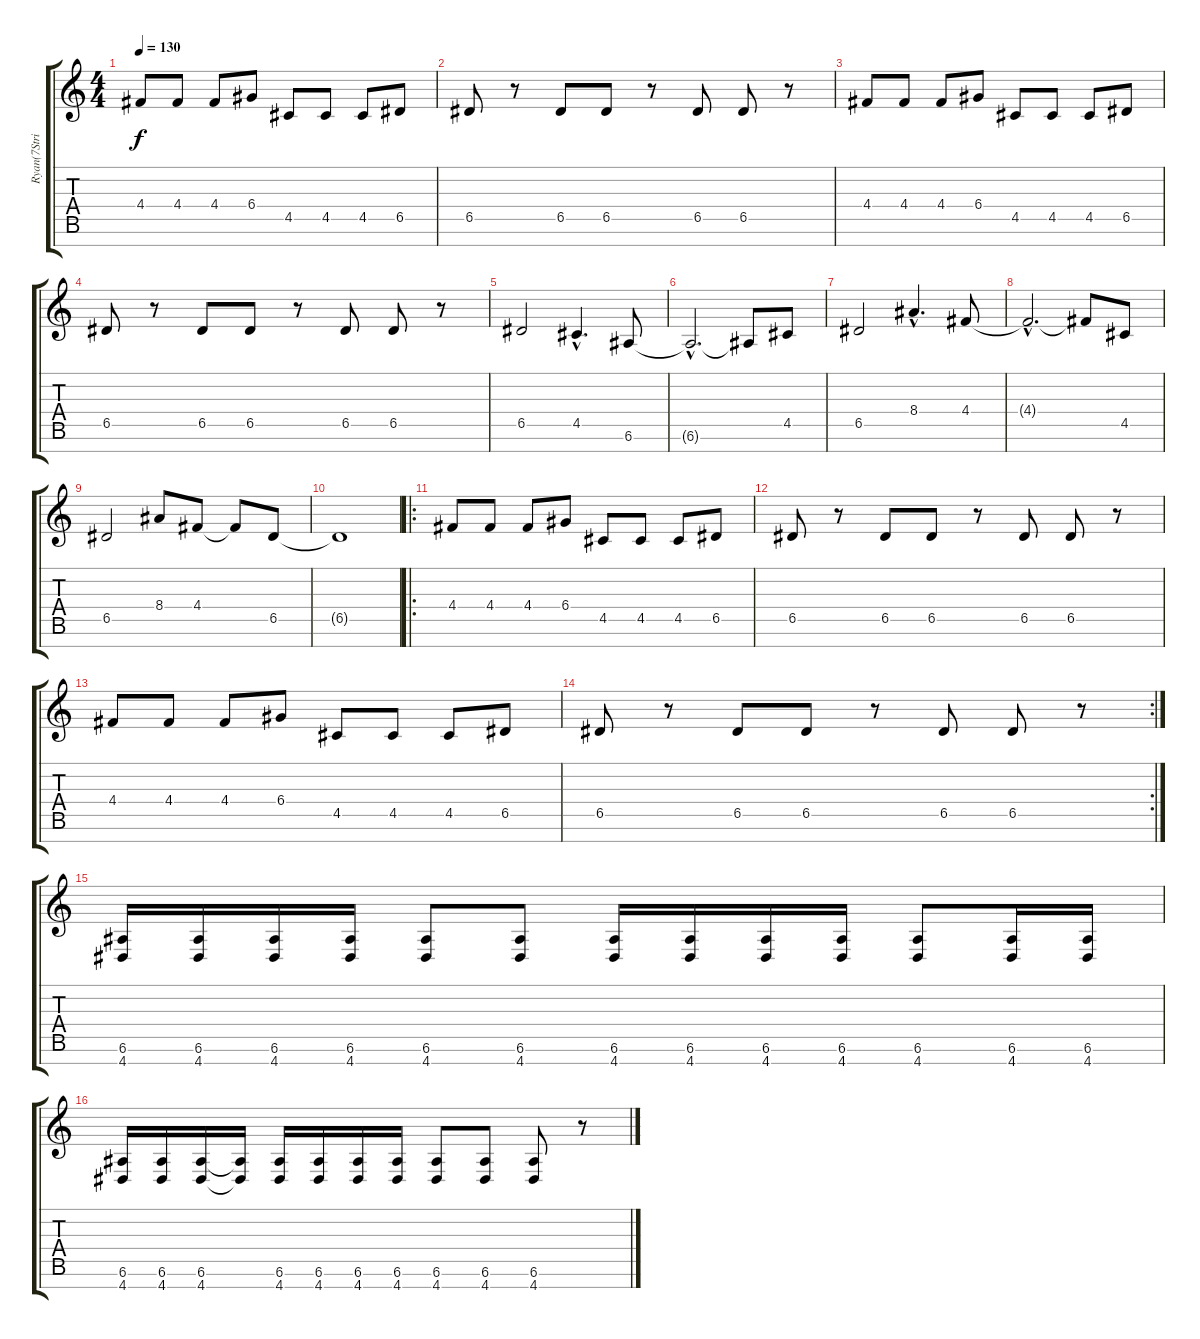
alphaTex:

\track ("Ryan(7Strings)" "Ryan(7Stri") {instrument overdrivenguitar}
\staff {score tabs}
\tuning (E4 B3 G3 D3 A2 E2 B1) {hide}
\ts (4 4)
\tempo 130
\clef g2
\ks c
4.4.8{dy f} 4.4.8 4.4.8 6.4.8 4.5.8 4.5.8 4.5.8 6.5.8 |
6.5.8 r.8 6.5.8 6.5.8 r.8 6.5.8 6.5.8 r.8 |
4.4.8 4.4.8 4.4.8 6.4.8 4.5.8 4.5.8 4.5.8 6.5.8 |
6.5.8 r.8 6.5.8 6.5.8 r.8 6.5.8 6.5.8 r.8 |
6.5.2 4.5{hac}.4{d} 6.6.8 |
6.6{hac t}.2{d} 6.6{t}.8 4.5.8 |
6.5.2 8.4{hac}.4{d} 4.4.8 |
4.4{hac t}.2{d} 4.4{t}.8 4.5.8 |
6.5.2 8.4.8 4.4.8 4.4{t}.8 6.5.8 |
6.5{t}.1 |
\ro
4.4.8 4.4.8 4.4.8 6.4.8 4.5.8 4.5.8 4.5.8 6.5.8 |
6.5.8 r.8 6.5.8 6.5.8 r.8 6.5.8 6.5.8 r.8 |
4.4.8 4.4.8 4.4.8 6.4.8 4.5.8 4.5.8 4.5.8 6.5.8 |
\rc 2
6.5.8 r.8 6.5.8 6.5.8 r.8 6.5.8 6.5.8 r.8 |
(6.6 4.7).16 (6.6 4.7).16 (6.6 4.7).16 (6.6 4.7).16 (6.6 4.7).8 (6.6 4.7).8 (6.6 4.7).16 (6.6 4.7).16 (6.6 4.7).16 (6.6 4.7).16 (6.6 4.7).8 (6.6 4.7).16 (6.6 4.7).16 |
(6.6 4.7).16 (6.6 4.7).16 (6.6 4.7).16 (6.6{t} 4.7{t}).16 (6.6 4.7).16 (6.6 4.7).16 (6.6 4.7).16 (6.6 4.7).16 (6.6 4.7).8 (6.6 4.7).8 (6.6 4.7).8 r.8
